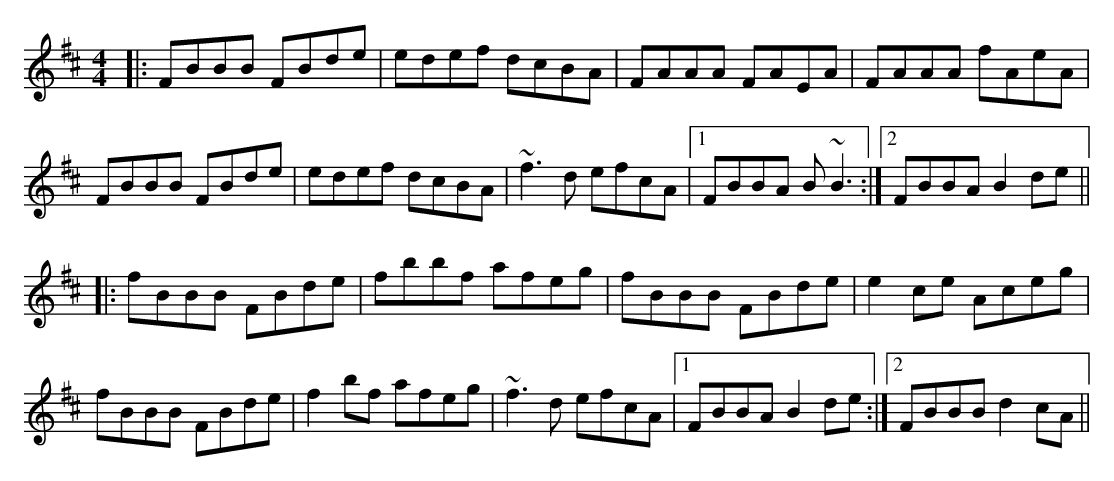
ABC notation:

X:1
M:4/4
K:Bmin
|:FBBB FBde|edef dcBA|FAAA FAEA|FAAA fAeA|
FBBB FBde|edef dcBA|~f3d efcA|1 FBBA B~B3:|2 FBBA B2de||
|:fBBB FBde|fbbf afeg|fBBB FBde|e2ce Aceg|
fBBB FBde|f2bf afeg|~f3d efcA|1 FBBA B2de:|2 FBBB d2cA||
